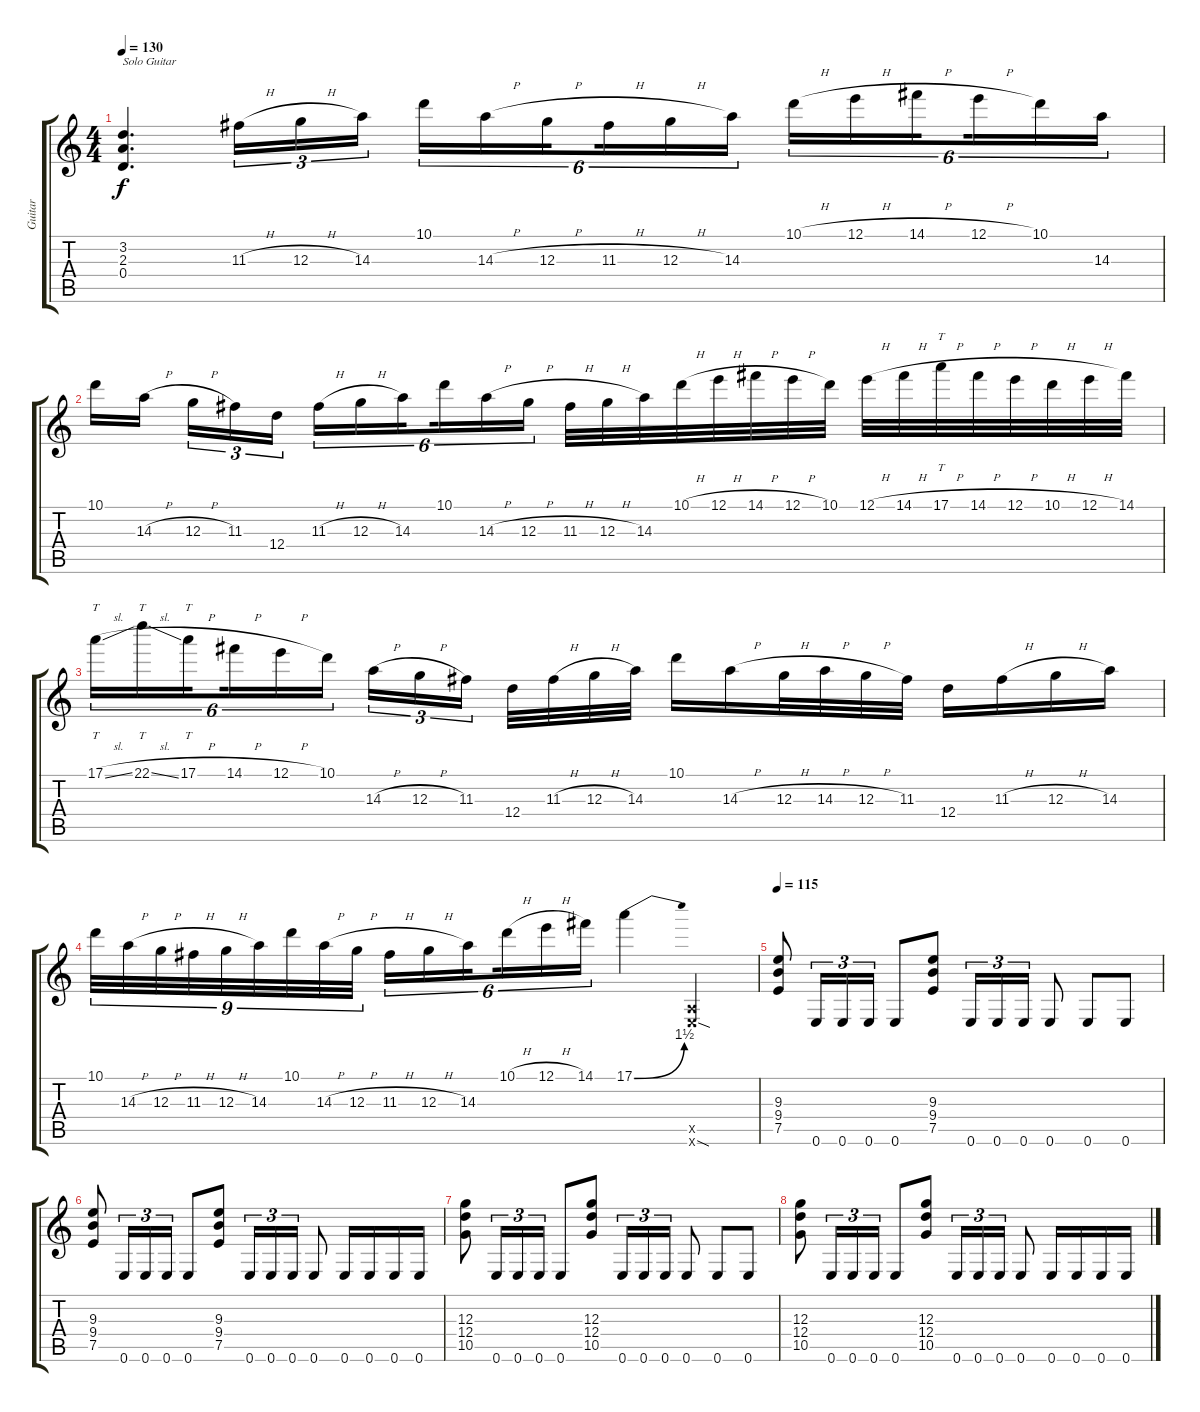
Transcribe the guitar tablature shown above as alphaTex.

\track ("Guitar" "Guitar") {instrument distortionguitar}
\staff {score tabs}
\tuning (E4 B3 G3 D3 A2 E2) {hide}
\ts (4 4)
\tempo 130
\clef g2
\ks c
(3.2 2.3 0.4).4{d txt "Solo Guitar" dy f} 11.3{h}.16{tu (3 2)} 12.3{h}.16{tu (3 2)} 14.3.16{tu (3 2)} 10.1.16{tu (6 4)} 14.3{h}.16{tu (6 4)} 12.3{h}.16{tu (6 4) beam splitsecondary} 11.3{h}.16{tu (6 4)} 12.3{h}.16{tu (6 4)} 14.3.16{tu (6 4)} 10.1{h}.16{tu (6 4)} 12.1{h}.16{tu (6 4)} 14.1{h}.16{tu (6 4) beam splitsecondary} 12.1{h}.16{tu (6 4)} 10.1.16{tu (6 4)} 14.3.16{tu (6 4)} |
10.1.16 14.3{h}.16{beam splitsecondary} 12.3{h}.16{tu (3 2)} 11.3.16{tu (3 2)} 12.4.16{tu (3 2)} 11.3{h}.16{tu (6 4)} 12.3{h}.16{tu (6 4)} 14.3.16{tu (6 4) beam splitsecondary} 10.1.16{tu (6 4)} 14.3{h}.16{tu (6 4)} 12.3{h}.16{tu (6 4)} 11.3{h}.32 12.3{h}.32 14.3.32 10.1{h}.32 12.1{h}.32 14.1{h}.32 12.1{h}.32 10.1.32 12.1{h}.32 14.1{h}.32 17.1{h}.32{tt} 14.1{h}.32 12.1{h}.32 10.1{h}.32 12.1{h}.32 14.1.32 |
17.1{sl}.16{tt tu (6 4)} 22.1{sl}.16{tt tu (6 4)} 17.1{h}.16{tt tu (6 4) beam splitsecondary} 14.1{h}.16{tu (6 4)} 12.1{h}.16{tu (6 4)} 10.1.16{tu (6 4)} 14.3{h}.16{tu (3 2)} 12.3{h}.16{tu (3 2)} 11.3.16{tu (3 2) beam splitsecondary} 12.4.32 11.3{h}.32 12.3{h}.32 14.3.32 10.1.16 14.3{h}.16 12.3{h}.32 14.3{h}.32 12.3{h}.32 11.3.32 12.4.16 11.3{h}.16 12.3{h}.16 14.3.16 |
10.1.32{tu (9 8)} 14.3{h}.32{tu (9 8)} 12.3{h}.32{tu (9 8)} 11.3{h}.32{tu (9 8)} 12.3{h}.32{tu (9 8)} 14.3.32{tu (9 8)} 10.1.32{tu (9 8)} 14.3{h}.32{tu (9 8)} 12.3{h}.32{tu (9 8)} 11.3{h}.16{tu (6 4)} 12.3{h}.16{tu (6 4)} 14.3.16{tu (6 4) beam splitsecondary} 10.1{h}.16{tu (6 4)} 12.1{h}.16{tu (6 4)} 14.1.16{tu (6 4)} 17.1{be (bend 0 0 60 6)}.4 (0.5{x} 0.6{sod x}).4 |
\tempo 115
(9.3 9.4 7.5).8 0.6.16{tu (3 2)} 0.6.16{tu (3 2)} 0.6.16{tu (3 2)} 0.6.8 (9.3 9.4 7.5).8 0.6.16{tu (3 2)} 0.6.16{tu (3 2)} 0.6.16{tu (3 2)} 0.6.8 0.6.8 0.6.8 |
(9.3 9.4 7.5).8 0.6.16{tu (3 2)} 0.6.16{tu (3 2)} 0.6.16{tu (3 2)} 0.6.8 (9.3 9.4 7.5).8 0.6.16{tu (3 2)} 0.6.16{tu (3 2)} 0.6.16{tu (3 2)} 0.6.8 0.6.16 0.6.16 0.6.16 0.6.16 |
(12.3 12.4 10.5).8 0.6.16{tu (3 2)} 0.6.16{tu (3 2)} 0.6.16{tu (3 2)} 0.6.8 (12.3 12.4 10.5).8 0.6.16{tu (3 2)} 0.6.16{tu (3 2)} 0.6.16{tu (3 2)} 0.6.8 0.6.8 0.6.8 |
(12.3 12.4 10.5).8 0.6.16{tu (3 2)} 0.6.16{tu (3 2)} 0.6.16{tu (3 2)} 0.6.8 (12.3 12.4 10.5).8 0.6.16{tu (3 2)} 0.6.16{tu (3 2)} 0.6.16{tu (3 2)} 0.6.8 0.6.16 0.6.16 0.6.16 0.6.16
